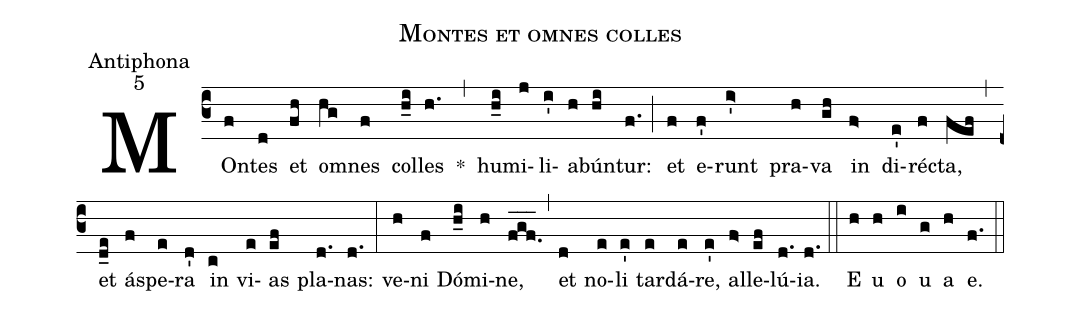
name:Montes et omnes colles;
office-part:Antiphona;
mode:5;
%%
(c3) MOn(f)tes(d) et(fh) o(hg)mnes(f) col(h_i)les(h.) *(,) hu(h_i)mi(j)li(i')a(h)bún(hi)tur:(f.) (;) et(f) e(f')runt(i>') pra(h)va(gh) in(f>) di(e')ré(f)cta,(fef) (,) et(d_e) á(f)spe(e)ra(d') in(c) vi(e)as(ef) pla(d.)nas:(d.) (:) ve(h)ni(f) Dó(h_i)mi(h)ne,(f_g_f._) (,) et(d) no(e)li(e') tar(e)dá(e)re,(e') al(f>)le(ef)lú(d.)ia.(d.) (::) E(h) u(h) o(i) u(g) a(h) e.(f.) (::)
